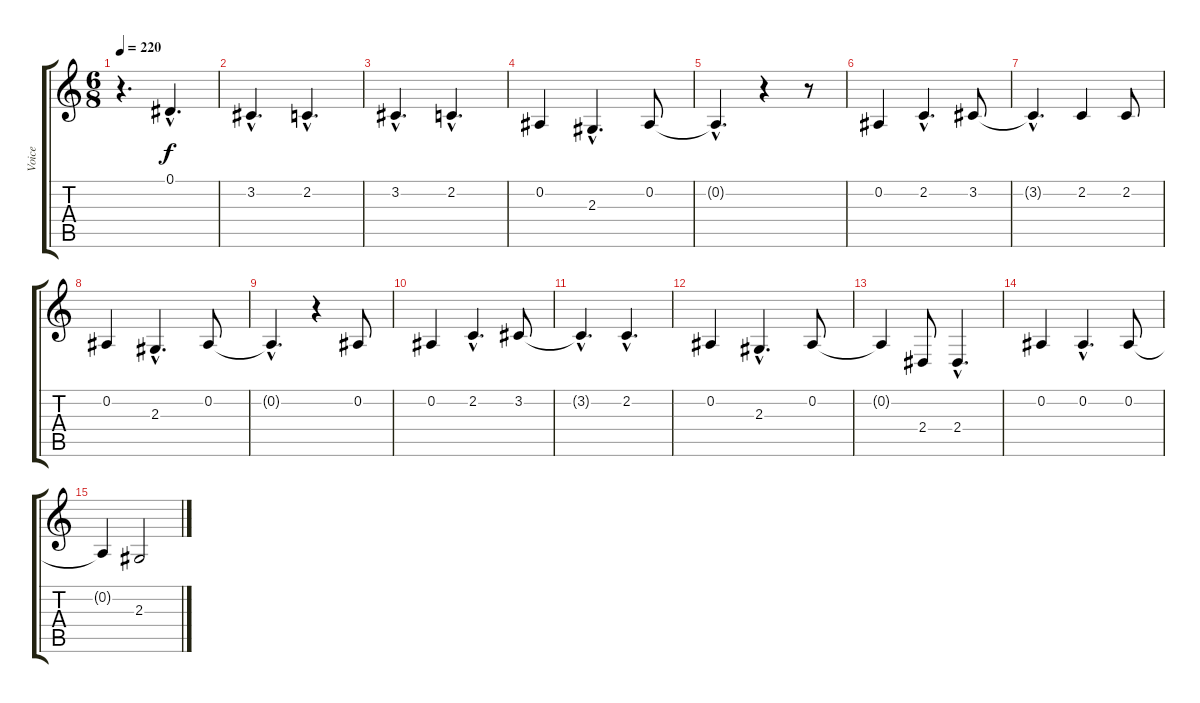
\track ("Voice" "Voice") {instrument brightacousticpiano}
\staff {score tabs}
\tuning (Eb4 Bb3 Gb3 Db3 Ab2 Eb2) {hide}
\ts (6 8)
\tempo 220
\clef g2
\ks c
r.4{d dy f} 0.1{hac}.4{d} |
3.2{hac}.4{d} 2.2{hac}.4{d} |
3.2{hac}.4{d} 2.2{hac}.4{d} |
0.2.4 2.3{hac}.4{d} 0.2.8 |
0.2{hac t}.4{d} r.4 r.8 |
0.2.4 2.2{hac}.4{d} 3.2.8 |
3.2{hac t}.4{d} 2.2.4 2.2.8 |
0.2.4 2.3{hac}.4{d} 0.2.8 |
0.2{hac t}.4{d} r.4 0.2.8 |
0.2.4 2.2{hac}.4{d} 3.2.8 |
3.2{hac t}.4{d} 2.2{hac}.4{d} |
0.2.4 2.3{hac}.4{d} 0.2.8 |
0.2{t}.4 2.4.8 2.4{hac}.4{d} |
0.2.4{volume 16} 0.2{hac}.4{d} 0.2.8 |
0.2{t}.4 2.3.2
